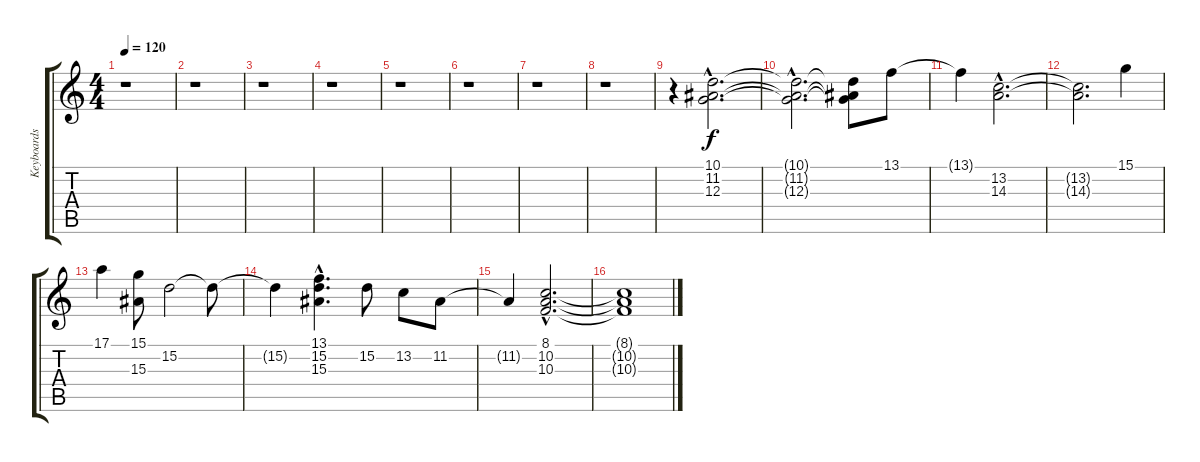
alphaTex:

\track ("Keyboards" "Keyboards") {instrument pad5bowed}
\staff {score tabs}
\tuning (E4 B3 G3 D3 A2 E2) {hide}
\ts (4 4)
\tempo 120
\clef g2
\ks c
r.1{dy f} |
r.1 |
r.1 |
r.1 |
r.1 |
r.1 |
r.1 |
r.1 |
r.4 (10.1{hac} 11.2{hac} 12.3{hac}).2{d} |
(10.1{hac t} 11.2{hac t} 12.3{hac t}).2{d} (10.1{t} 11.2{t} 12.3{t}).8 13.1.8 |
13.1{t}.4 (13.2{hac} 14.3{hac}).2{d} |
(13.2{t} 14.3{t}).2{d} 15.1.4 |
17.1.4 (15.1 15.3).8 15.2.2 15.2{t}.8 |
15.2{t}.4 (13.1{hac} 15.2{hac} 15.3).4{d} 15.2.8 13.2.8 11.2.8 |
11.2{t}.4 (8.1{hac} 10.2{hac} 10.3{hac}).2{d} |
(8.1{t} 10.2{t} 10.3{t}).1
